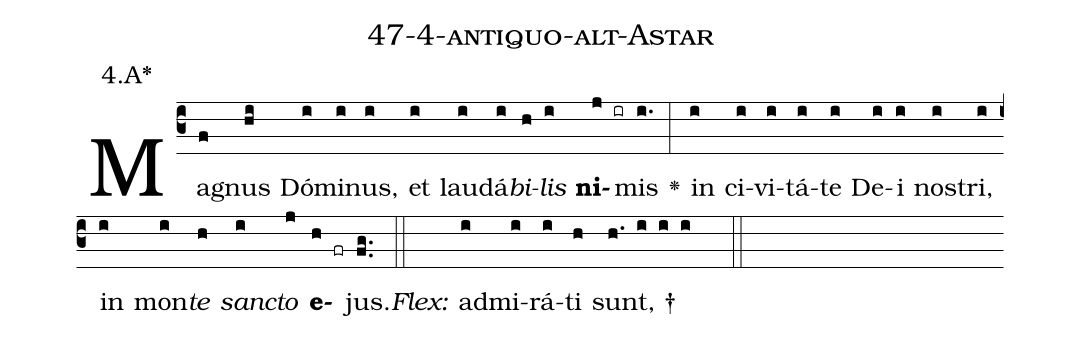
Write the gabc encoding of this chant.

name: 47-4-antiquo-alt-Astar;
annotation: 4.A*;
%%
(c3)Ma(f)gnus(hi) Dó(i)mi(i)nus,(i) et(i) lau(i)dá(i)<i>bi</i>(h)<i>lis</i>(i) <b>ni</b>(j ir)mis(i.) <v>\greheightstar</v>(:) in(i) ci(i)vi(i)tá(i)te(i) De(i)i(i) nos(i)tri,(i) in(i) mon(i)<i>te</i>(h) <i>sanc</i>(i)<i>to</i>(j) <b>e</b>(h fr)jus.(fg..) (::)
<i>Flex:</i>()  ad(i)mi(i)rá(i)ti(h) sunt, †(h. i i i  ::)

%E(i) u(h) o(i) u(j) a(h) e.(fg..) (::)
